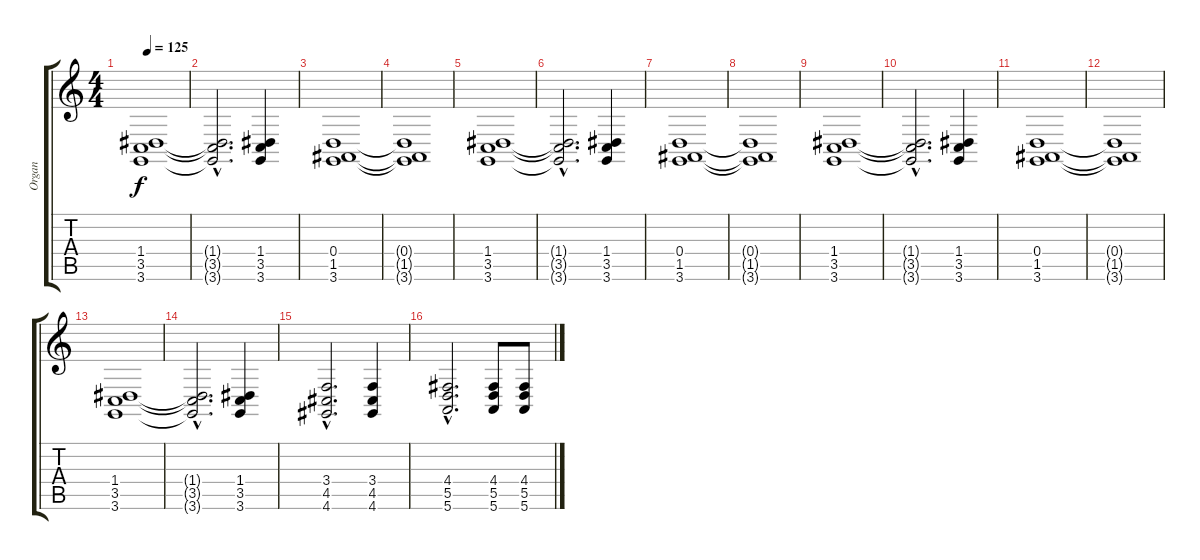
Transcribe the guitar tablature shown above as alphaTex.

\track ("Organ " "Organ ") {instrument churchorgan}
\staff {score tabs}
\tuning (E4 B3 G3 D3 A2 E2) {hide}
\ts (4 4)
\tempo 125
\clef g2
\ks c
(1.4 3.5 3.6).1{dy f} |
(1.4{hac t} 3.5{hac t} 3.6{hac t}).2{d} (1.4 3.5 3.6).4 |
(0.4 1.5 3.6).1 |
(0.4{t} 1.5{t} 3.6{t}).1 |
(1.4 3.5 3.6).1 |
(1.4{hac t} 3.5{hac t} 3.6{hac t}).2{d} (1.4 3.5 3.6).4 |
(0.4 1.5 3.6).1 |
(0.4{t} 1.5{t} 3.6{t}).1 |
(1.4 3.5 3.6).1 |
(1.4{hac t} 3.5{hac t} 3.6{hac t}).2{d} (1.4 3.5 3.6).4 |
(0.4 1.5 3.6).1 |
(0.4{t} 1.5{t} 3.6{t}).1 |
(1.4 3.5 3.6).1 |
(1.4{hac t} 3.5{hac t} 3.6{hac t}).2{d} (1.4 3.5 3.6).4 |
(3.4{hac} 4.5{hac} 4.6{hac}).2{d} (3.4 4.5 4.6).4 |
(4.4{hac} 5.5{hac} 5.6{hac}).2{d} (4.4 5.5 5.6).8 (4.4 5.5 5.6).8
